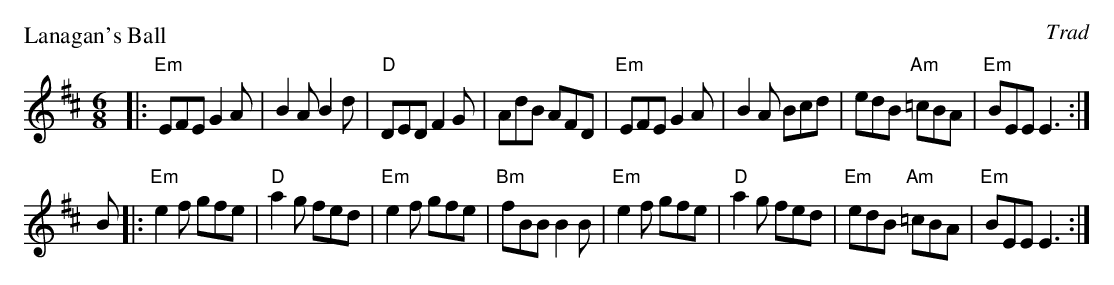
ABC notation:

X:1
P: Lanagan's Ball
O: Trad
M: 6/8
L: 1/8
K: EDor
|: "Em"EFE G2A | B2A B2d | "D"DED   F2G | AdB AFD \
| "Em"EFE G2A | B2A Bcd | edB "Am"=cBA | "Em"BEE E3 :|
B \
|: "Em"e2f gfe | "D"a2g fed | "Em"e2f gfe | "Bm"fBB B2B \
| "Em"e2f gfe | "D"a2g fed | "Em"edB "Am"=cBA | "Em"BEE E3 :|
